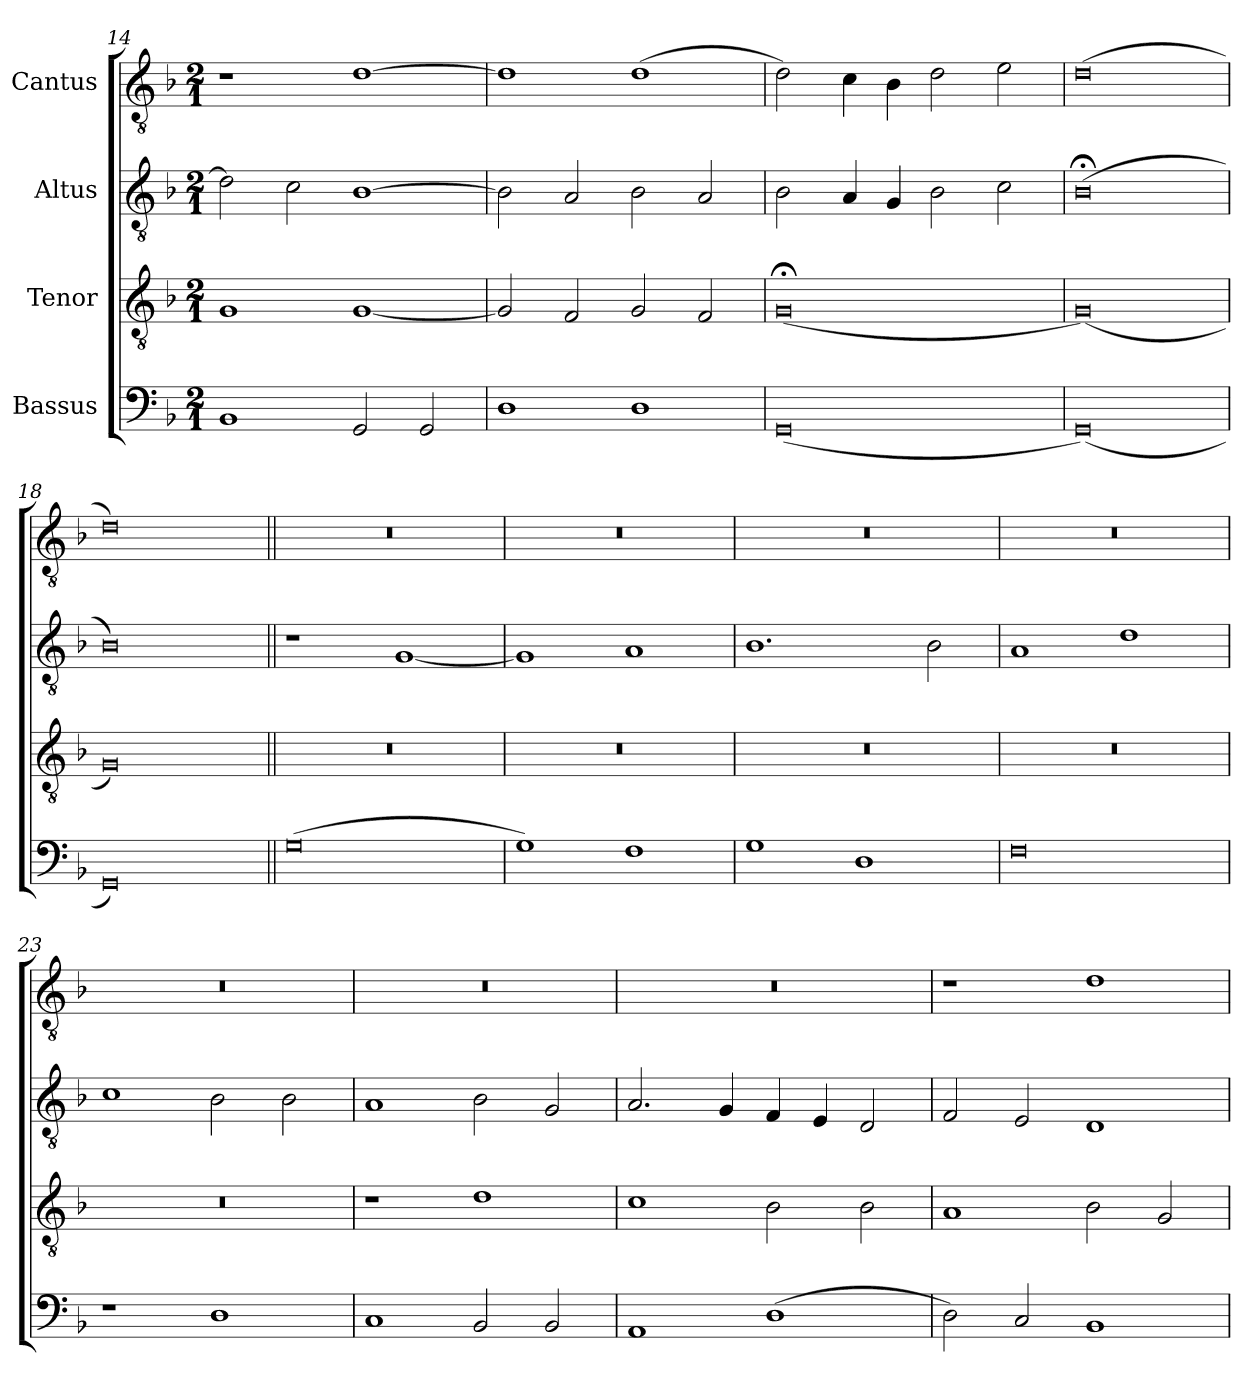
**kern	**kern	**kern	**kern
*part4	*part3	*part2	*part1
*staff4	*staff3	*staff2	*staff1
*I"Bassus	*I"Tenor	*I"Altus	*I"Cantus
*clefF4	*clefGv2	*clefGv2	*clefGv2
*	*ITrd7c12	*ITrd7c12	*ITrd7c12
*k[b-]	*k[b-]	*k[b-]	*k[b-]
*F:	*F:	*F:	*F:
*M2/1	*M2/1	*M2/1	*M2/1
=14	=14	=14	=14
1BB-i	1GGi	2Di\]	1r
.	.	2Ci\	.
2GGi/	[<1GGi	[>1BB-i	[>1Di
2GGi/	.	.	.
=15	=15	=15	=15
1Di	2GGi/]	2BB-i\]	1Di]
.	2FFi/	2AAi/	.
1Di	2GGi/	2BB-i\	(1Di
.	2FFi/	2AAi/	.
=16	=16	=16	=16
(0GGi	(0GG;i	2BB-i\	2Di\)
.	.	4AAi/	4Ci\
.	.	4GGi/	4BB-i\
.	.	2BB-i\	2Di\
.	.	2Ci\	2Ei\
=17	=17	=17	=17
(0GGi)	(0GGi)	(0BB-;i	(0Di
!!LO:LB:g=z
=18	=18	=18	=18
0GGi)	0GGi)	0BB-i)	0Di)
=19||	=19||	=19||	=19||
!	!LO:N:vis=1	!	!LO:N:vis=1
(0Gi	0r	1r	0r
.	.	[<1GGi	.
=20	=20	=20	=20
!	!LO:N:vis=1	!	!LO:N:vis=1
1Gi)	0r	1GGi]	0r
1Fi	.	1AAi	.
=21	=21	=21	=21
!	!LO:N:vis=1	!	!LO:N:vis=1
1Gi	0r	1.BB-i	0r
1Di	.	.	.
.	.	2BB-i\	.
=22	=22	=22	=22
!	!LO:N:vis=1	!	!LO:N:vis=1
0Fi	0r	1AAi	0r
.	.	1Di	.
=23	=23	=23	=23
!	!LO:N:vis=1	!	!LO:N:vis=1
1r	0r	1Ci	0r
1Di	.	2BB-i\	.
.	.	2BB-i\	.
=24	=24	=24	=24
!	!	!	!LO:N:vis=1
1Ci	1r	1AAi	0r
2BB-i/	1Di	2BB-i\	.
2BB-i/	.	2GGi/	.
!!LO:LB:g=z
=25	=25	=25	=25
!	!	!	!LO:N:vis=1
1AAi	1Ci	2.AAi/	0r
.	.	4GGi/	.
(1Di	2BB-i\	4FFi/	.
.	.	4EEi/	.
.	2BB-i\	2DDi/	.
=26	=26	=26	=26
2Di\)	1AAi	2FFi/	1r
2Ci/	.	2EEi/	.
1BB-i	2BB-i\	1DDi	1Di
.	2GGi/	.	.
=	=	=	=
*-	*-	*-	*-
